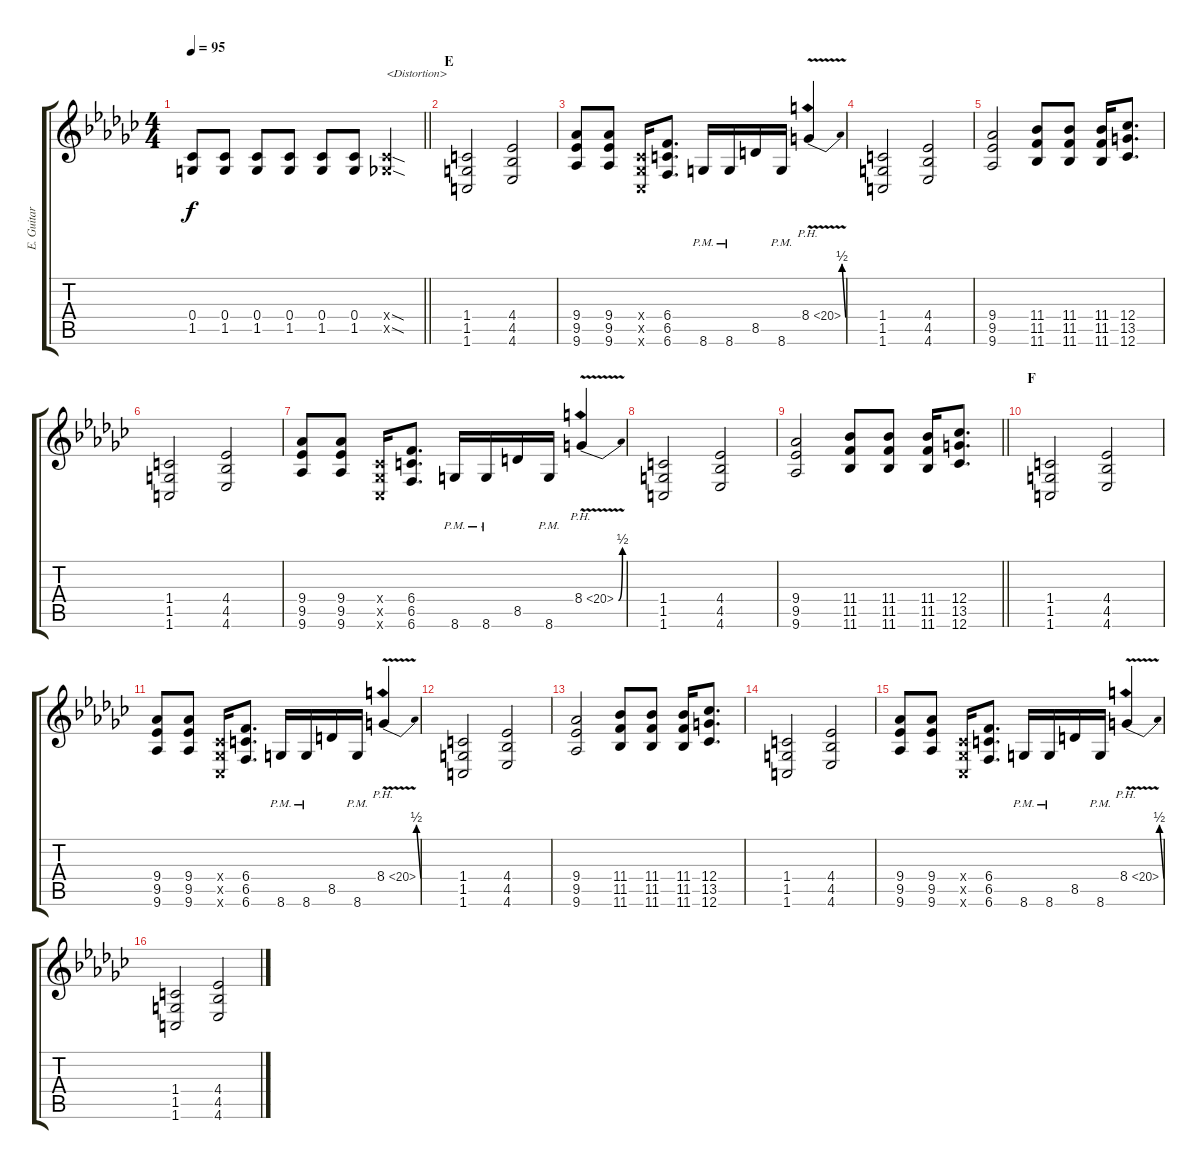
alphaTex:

\track ("E. Guitar III" "E. Guitar ") {instrument overdrivenguitar}
\staff {score tabs}
\tuning (Db4 Ab3 E3 B2 Gb2 B1) {hide}
\ts (4 4)
\tempo 95
\clef g2
\barLineRight lightlight
\ks gb
(0.4 1.5).8{dy f} (0.4 1.5).8 (0.4 1.5).8 (0.4 1.5).8 (0.4 1.5).8 (0.4 1.5).8 (0.4{sod x} 0.5{sod x}).4{txt "<Distortion>"} |
\section ("" "E")
(1.4 1.5 1.6).2 (4.4 4.5 4.6).2 |
(9.4 9.5 9.6).8 (9.4 9.5 9.6).8 (0.4{x} 0.5{x} 0.6{x}).16 (6.4 6.5 6.6).8{d} 8.6{pm}.16 8.6{pm}.16 8.5.16 8.6{pm}.16 8.4{be (bend 0 0 60 2) ph 12 v}.4 |
(1.4 1.5 1.6).2 (4.4 4.5 4.6).2 |
(9.4 9.5 9.6).2 (11.4 11.5 11.6).8 (11.4 11.5 11.6).8 (11.4 11.5 11.6).16 (12.4 13.5 12.6).8{d} |
(1.4 1.5 1.6).2 (4.4 4.5 4.6).2 |
(9.4 9.5 9.6).8 (9.4 9.5 9.6).8 (0.4{x} 0.5{x} 0.6{x}).16 (6.4 6.5 6.6).8{d} 8.6{pm}.16 8.6{pm}.16 8.5.16 8.6{pm}.16 8.4{be (bend 0 0 60 2) ph 12 v}.4 |
(1.4 1.5 1.6).2 (4.4 4.5 4.6).2 |
\barLineRight lightlight
(9.4 9.5 9.6).2 (11.4 11.5 11.6).8 (11.4 11.5 11.6).8 (11.4 11.5 11.6).16 (12.4 13.5 12.6).8{d} |
\section ("" "F")
(1.4 1.5 1.6).2 (4.4 4.5 4.6).2 |
(9.4 9.5 9.6).8 (9.4 9.5 9.6).8 (0.4{x} 0.5{x} 0.6{x}).16 (6.4 6.5 6.6).8{d} 8.6{pm}.16 8.6{pm}.16 8.5.16 8.6{pm}.16 8.4{be (bend 0 0 60 2) ph 12 v}.4 |
(1.4 1.5 1.6).2 (4.4 4.5 4.6).2 |
(9.4 9.5 9.6).2 (11.4 11.5 11.6).8 (11.4 11.5 11.6).8 (11.4 11.5 11.6).16 (12.4 13.5 12.6).8{d} |
(1.4 1.5 1.6).2 (4.4 4.5 4.6).2 |
(9.4 9.5 9.6).8 (9.4 9.5 9.6).8 (0.4{x} 0.5{x} 0.6{x}).16 (6.4 6.5 6.6).8{d} 8.6{pm}.16 8.6{pm}.16 8.5.16 8.6{pm}.16 8.4{be (bend 0 0 60 2) ph 12 v}.4 |
(1.4 1.5 1.6).2 (4.4 4.5 4.6).2
